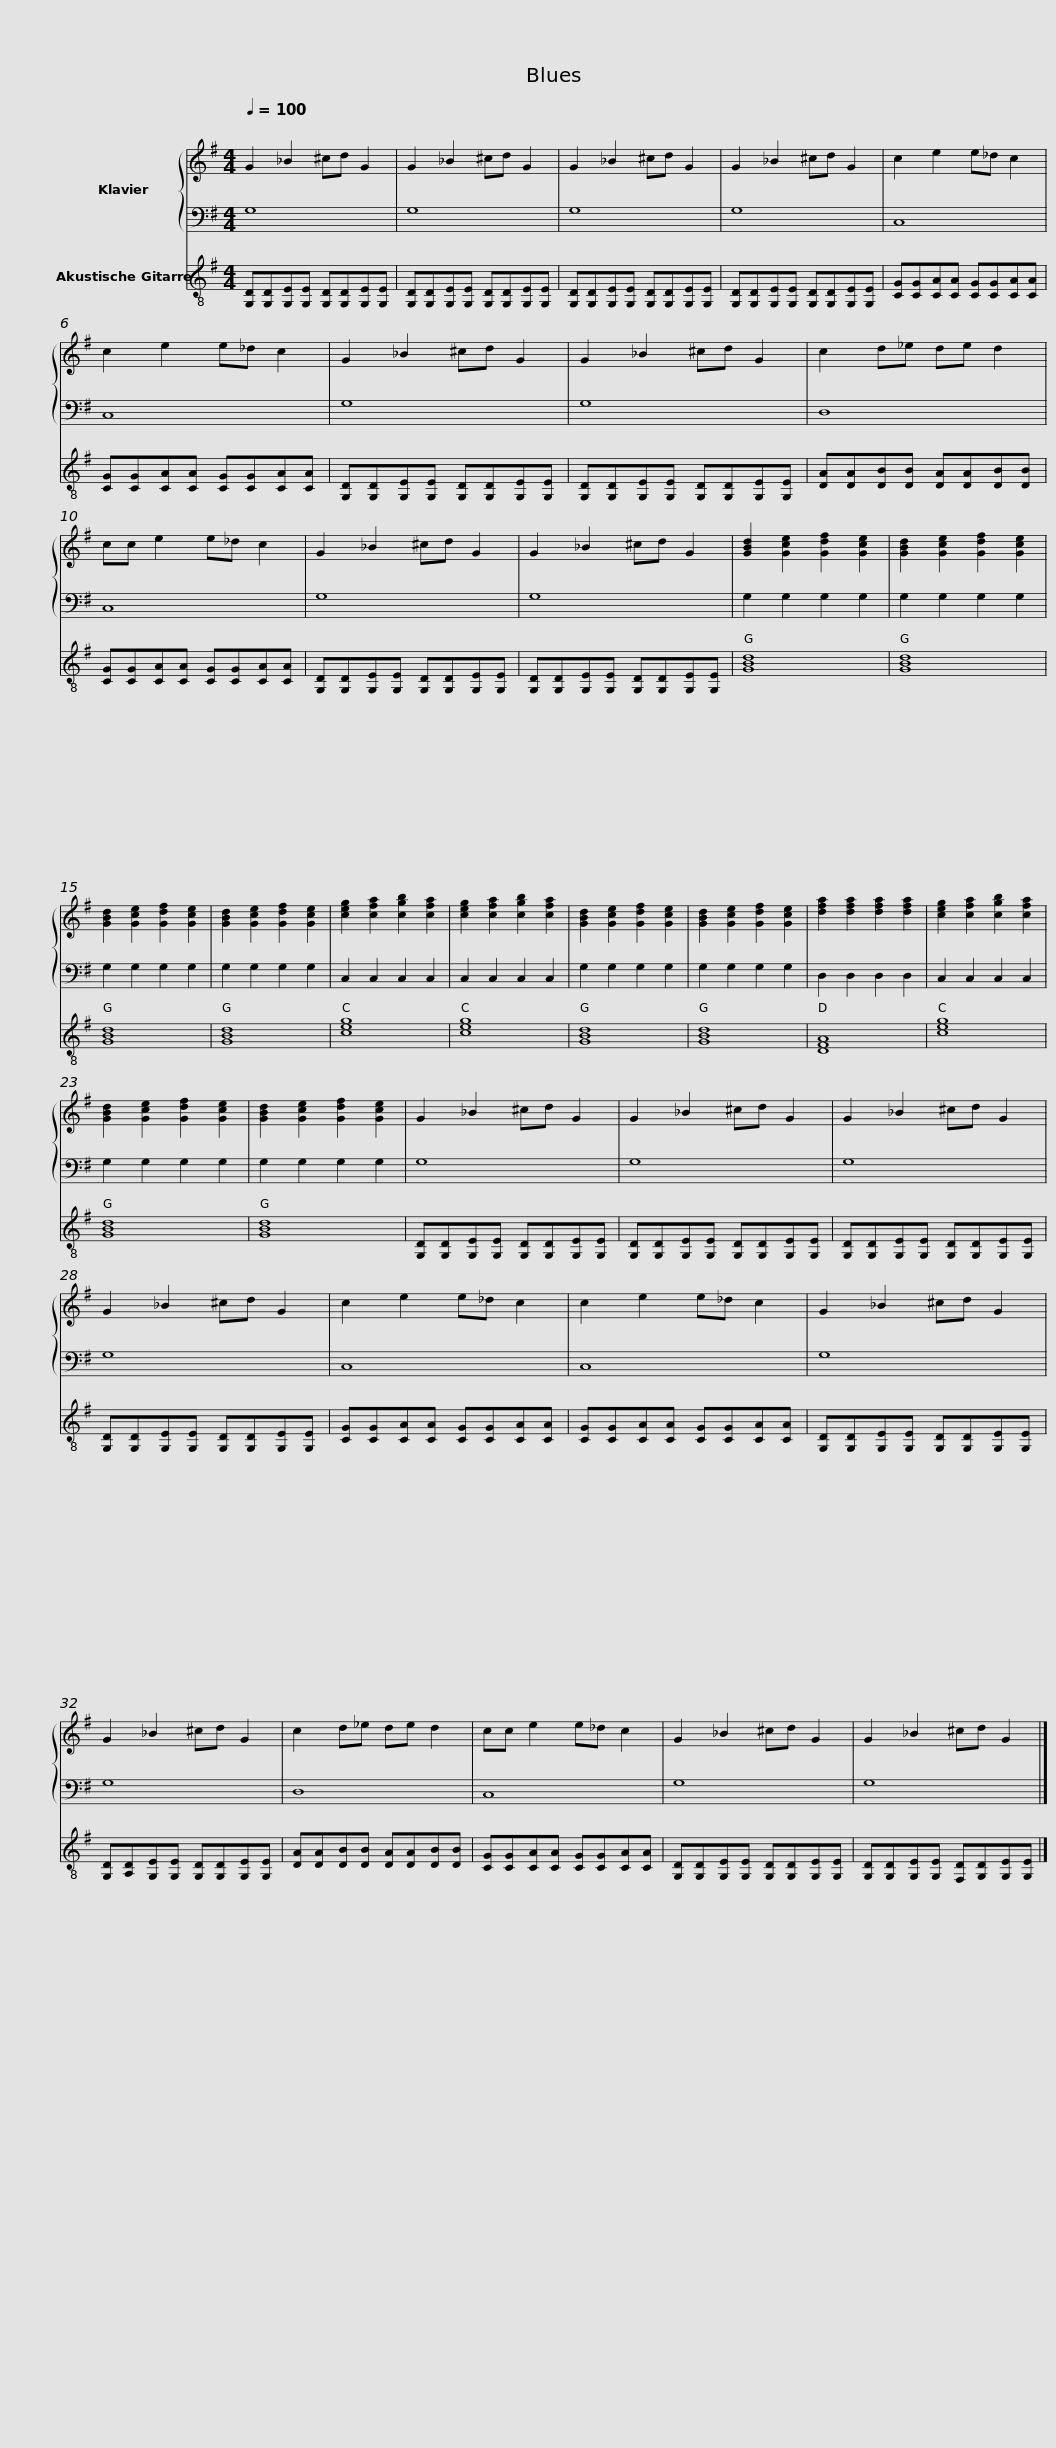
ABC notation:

X:1
%%score { 1 | 2 } 3
L:1/8
Q:1/4=100
M:4/4
I:linebreak $
K:G
V:1 treble
V:2 bass
V:3 treble-8
V:1
 G2 _B2 ^cd G2 | G2 _B2 ^cd G2 | G2 _B2 ^cd G2 |$ G2 _B2 ^cd G2 | c2 e2 e_d c2 | %5
 c2 e2 e_d c2 |$ G2 _B2 ^cd G2 | G2 _B2 ^cd G2 | c2 d_e de d2 |$ cc e2 e_d c2 | %10
 G2 _B2 ^cd G2 | G2 _B2 ^cd G2 | [GBd]2 [Gce]2 [Gdf]2 [Gce]2 |$ [GBd]2 [Gce]2 [Gdf]2 [Gce]2 | [GBd]2 [Gce]2 [Gdf]2 [Gce]2 | %15
 [GBd]2 [Gce]2 [Gdf]2 [Gce]2 | [ceg]2 [cfa]2 [cgb]2 [cfa]2 | [ceg]2 [cfa]2 [cgb]2 [cfa]2 | [GBd]2 [Gce]2 [Gdf]2 [Gce]2 | [GBd]2 [Gce]2 [Gdf]2 [Gce]2 |$ %20
 [dfa]2 [dfa]2 [dfa]2 [dfa]2 | [ceg]2 [cfa]2 [cgb]2 [cfa]2 | [GBd]2 [Gce]2 [Gdf]2 [Gce]2 | [GBd]2 [Gce]2 [Gdf]2 [Gce]2 | G2 _B2 ^cd G2 |$ %25
 G2 _B2 ^cd G2 | G2 _B2 ^cd G2 | G2 _B2 ^cd G2 |$ c2 e2 e_d c2 | c2 e2 e_d c2 | %30
 G2 _B2 ^cd G2 |$ G2 _B2 ^cd G2 | c2 d_e de d2 | cc e2 e_d c2 |$ G2 _B2 ^cd G2 | %35
 G2 _B2 ^cd G2 |] %36
V:2
 G,8 | G,8 | G,8 |$ G,8 | C,8 | %5
 C,8 |$ G,8 | G,8 | D,8 |$ C,8 | %10
 G,8 | G,8 | G,2 G,2 G,2 G,2 |$ G,2 G,2 G,2 G,2 | G,2 G,2 G,2 G,2 | %15
 G,2 G,2 G,2 G,2 | C,2 C,2 C,2 C,2 | C,2 C,2 C,2 C,2 | G,2 G,2 G,2 G,2 | G,2 G,2 G,2 G,2 |$ %20
 D,2 D,2 D,2 D,2 | C,2 C,2 C,2 C,2 | G,2 G,2 G,2 G,2 | G,2 G,2 G,2 G,2 | G,8 |$ %25
 G,8 | G,8 | G,8 |$ C,8 | C,8 | %30
 G,8 |$ G,8 | D,8 | C,8 |$ G,8 | %35
 G,8 |] %36
V:3
 [G,D][G,D][G,E][G,E] [G,D][G,D][G,E][G,E] | [G,D][G,D][G,E][G,E] [G,D][G,D][G,E][G,E] | [G,D][G,D][G,E][G,E] [G,D][G,D][G,E][G,E] |$ [G,D][G,D][G,E][G,E] [G,D][G,D][G,E][G,E] | [CG][CG][CA][CA] [CG][CG][CA][CA] | %5
 [CG][CG][CA][CA] [CG][CG][CA][CA] |$ [G,D][G,D][G,E][G,E] [G,D][G,D][G,E][G,E] | [G,D][G,D][G,E][G,E] [G,D][G,D][G,E][G,E] | [DA][DA][DB][DB] [DA][DA][DB][DB] |$ [CG][CG][CA][CA] [CG][CG][CA][CA] | %10
 [G,D][G,D][G,E][G,E] [G,D][G,D][G,E][G,E] | [G,D][G,D][G,E][G,E] [G,D][G,D][G,E][G,E] | [GBd]8 |$ [GBd]8 | [GBd]8 | %15
 [GBd]8 | [ceg]8 | [ceg]8 | [GBd]8 | [GBd]8 |$ %20
 [DFA]8 | [ceg]8 | [GBd]8 | [GBd]8 | [G,D][G,D][G,E][G,E] [G,D][G,D][G,E][G,E] |$ %25
 [G,D][G,D][G,E][G,E] [G,D][G,D][G,E][G,E] | [G,D][G,D][G,E][G,E] [G,D][G,D][G,E][G,E] | [G,D][G,D][G,E][G,E] [G,D][G,D][G,E][G,E] |$ [CG][CG][CA][CA] [CG][CG][CA][CA] | [CG][CG][CA][CA] [CG][CG][CA][CA] | %30
 [G,D][G,D][G,E][G,E] [G,D][G,D][G,E][G,E] |$ [G,D][A,D][G,E][G,E] [G,D][G,D][G,E][G,E] | [DA][DA][DB][DB] [DA][DA][DB][DB] | [CG][CG][CA][CA] [CG][CG][CA][CA] |$ [G,D][G,D][G,E][G,E] [G,D][G,D][G,E][G,E] | %35
 [G,D][G,D][G,E][G,E] [F,D][G,D][G,E][G,E] |] %36
